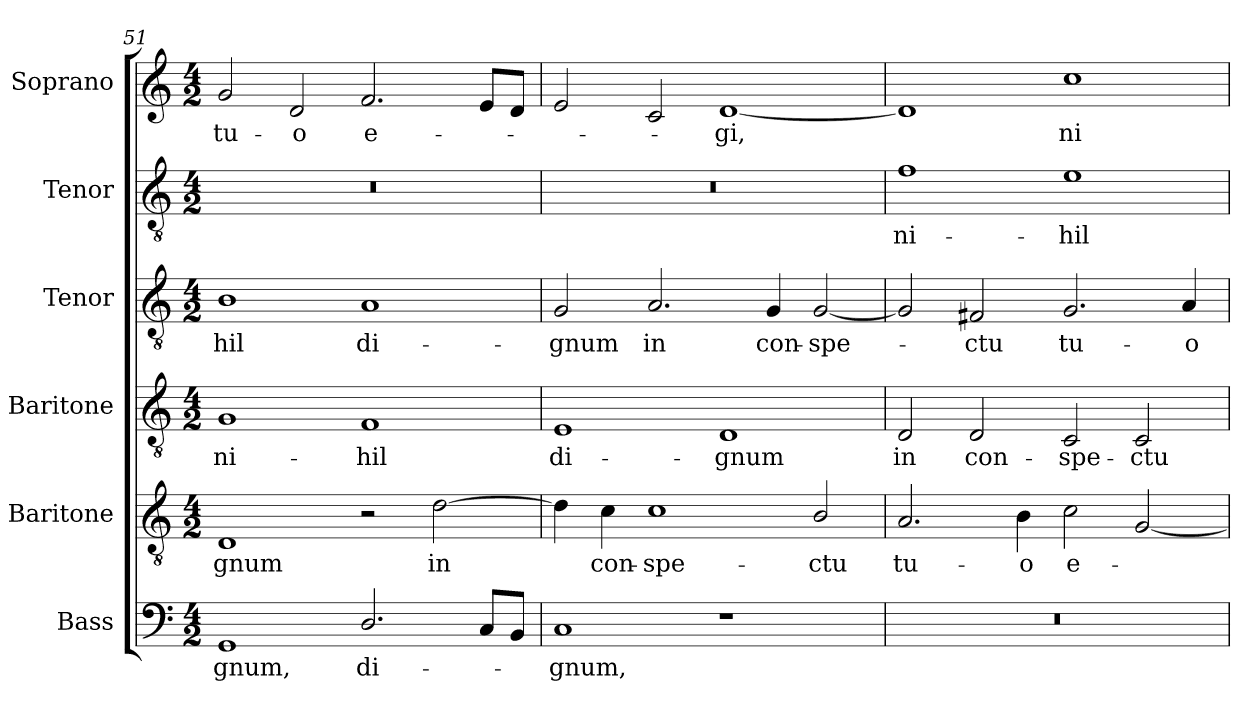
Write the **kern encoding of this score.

**kern	**text	**kern	**text	**kern	**text	**kern	**text	**kern	**text	**kern	**text
*part6	*part6	*part5	*part5	*part4	*part4	*part3	*part3	*part2	*part2	*part1	*part1
*staff6	*staff6	*staff5	*staff5	*staff4	*staff4	*staff3	*staff3	*staff2	*staff2	*staff1	*staff1
*I"Bass	*	*I"Baritone	*	*I"Baritone	*	*I"Tenor	*	*I"Tenor	*	*I"Soprano	*
*I'B.	*	*I'Bar.	*	*I'Bar.	*	*I'T.	*	*I'T.	*	*I'S.	*
*clefF4	*	*clefGv2	*	*clefGv2	*	*clefGv2	*	*clefGv2	*	*clefG2	*
*	*	*ITrd7c12	*	*ITrd7c12	*	*ITrd7c12	*	*ITrd7c12	*	*	*
*k[]	*	*k[]	*	*k[]	*	*k[]	*	*k[]	*	*k[]	*
*C:	*	*C:	*	*C:	*	*C:	*	*C:	*	*C:	*
*M4/2	*	*M4/2	*	*M4/2	*	*M4/2	*	*M4/2	*	*M4/2	*
=51	=51	=51	=51	=51	=51	=51	=51	=51	=51	=51	=51
!	!LO:LY:b:color=#000000	!	!	!	!	!	!	!	!	!	!
!	!	!	!LO:LY:b:color=#000000	!	!	!	!	!	!	!	!
!	!	!	!	!	!LO:LY:b:color=#000000	!	!	!	!	!	!
!	!	!	!	!	!	!	!LO:LY:b:color=#000000	!LO:N:vis=1	!	!	!
!	!	!	!	!	!	!	!	!	!	!	!LO:LY:b:color=#000000
1GGi	-gnum,	1DDi	-gnum	1GGi	ni-	1BBi	-hil	0r	.	2gi/	tu-
!	!	!	!	!	!	!	!	!	!	!	!LO:LY:b:color=#000000
.	.	.	.	.	.	.	.	.	.	2di/	-o
!	!LO:LY:b:color=#000000	!	!	!	!	!	!	!	!	!	!
!	!	!	!	!	!LO:LY:b:color=#000000	!	!	!	!	!	!
!	!	!	!	!	!	!	!LO:LY:b:color=#000000	!	!	!	!
!	!	!	!	!	!	!	!	!	!	!	!LO:LY:b:color=#000000
2.Di/	di-	2r	.	1FFi	-hil	1AAi	di-	.	.	2.fi/	e-
!	!	!	!LO:LY:b:color=#000000	!	!	!	!	!	!	!	!
.	.	[2Di\	in	.	.	.	.	.	.	.	.
8Ci/L	.	.	.	.	.	.	.	.	.	8ei/L	.
8BBi/J	.	.	.	.	.	.	.	.	.	8di/J	.
=52	=52	=52	=52	=52	=52	=52	=52	=52	=52	=52	=52
!	!LO:LY:b:color=#000000	!	!	!	!	!	!	!	!	!	!
!	!	!	!	!	!LO:LY:b:color=#000000	!	!	!	!	!	!
!	!	!	!	!	!	!	!LO:LY:b:color=#000000	!LO:N:vis=1	!	!	!
1Ci	-gnum,	4Di\]	.	1EEi	di-	2GGi/	-gnum	0r	.	2ei/	.
!	!	!	!LO:LY:b:color=#000000	!	!	!	!	!	!	!	!
.	.	4Ci\	con-	.	.	.	.	.	.	.	.
!	!	!	!LO:LY:b:color=#000000	!	!	!	!	!	!	!	!
!	!	!	!	!	!	!	!LO:LY:b:color=#000000	!	!	!	!
.	.	1Ci	-spe-	.	.	2.AAi/	in	.	.	2ci/	.
!	!	!	!	!	!LO:LY:b:color=#000000	!	!	!	!	!	!
!	!	!	!	!	!	!	!	!	!	!	!LO:LY:b:color=#000000
1r	.	.	.	1DDi	-gnum	.	.	.	.	[1di	-gi,
!	!	!	!	!	!	!	!LO:LY:b:color=#000000	!	!	!	!
.	.	.	.	.	.	4GGi/	con-	.	.	.	.
!	!	!	!LO:LY:b:color=#000000	!	!	!	!	!	!	!	!
!	!	!	!	!	!	!	!LO:LY:b:color=#000000	!	!	!	!
.	.	2BBi/	-ctu	.	.	[2GGi/	-spe-	.	.	.	.
=53	=53	=53	=53	=53	=53	=53	=53	=53	=53	=53	=53
!LO:N:vis=1	!	!	!	!	!	!	!	!	!	!	!
!	!	!	!LO:LY:b:color=#000000	!	!	!	!	!	!	!	!
!	!	!	!	!	!LO:LY:b:color=#000000	!	!	!	!	!	!
!	!	!	!	!	!	!	!	!	!LO:LY:b:color=#000000	!	!
0r	.	2.AAi/	tu-	2DDi/	in	2GGi/]	.	1Fi	ni-	1di]	.
!	!	!	!	!	!LO:LY:b:color=#000000	!	!	!	!	!	!
!	!	!	!	!	!	!	!LO:LY:b:color=#000000	!	!	!	!
.	.	.	.	2DDi/	con-	2FF#Xi/	-ctu	.	.	.	.
!	!	!	!LO:LY:b:color=#000000	!	!	!	!	!	!	!	!
.	.	4BBi\	-o	.	.	.	.	.	.	.	.
!	!	!	!LO:LY:b:color=#000000	!	!	!	!	!	!	!	!
!	!	!	!	!	!LO:LY:b:color=#000000	!	!	!	!	!	!
!	!	!	!	!	!	!	!LO:LY:b:color=#000000	!	!	!	!
!	!	!	!	!	!	!	!	!	!LO:LY:b:color=#000000	!	!
!	!	!	!	!	!	!	!	!	!	!	!LO:LY:b:color=#000000
.	.	2Ci\	e-	2CCi/	-spe-	2.GGi/	tu-	1Ei	-hil	1cci	ni-
!	!	!	!	!	!LO:LY:b:color=#000000	!	!	!	!	!	!
.	.	[2GGi/	.	2CCi/	-ctu	.	.	.	.	.	.
!	!	!	!	!	!	!	!LO:LY:b:color=#000000	!	!	!	!
.	.	.	.	.	.	4AAi/	-o	.	.	.	.
=	=	=	=	=	=	=	=	=	=	=	=
*-	*-	*-	*-	*-	*-	*-	*-	*-	*-	*-	*-
